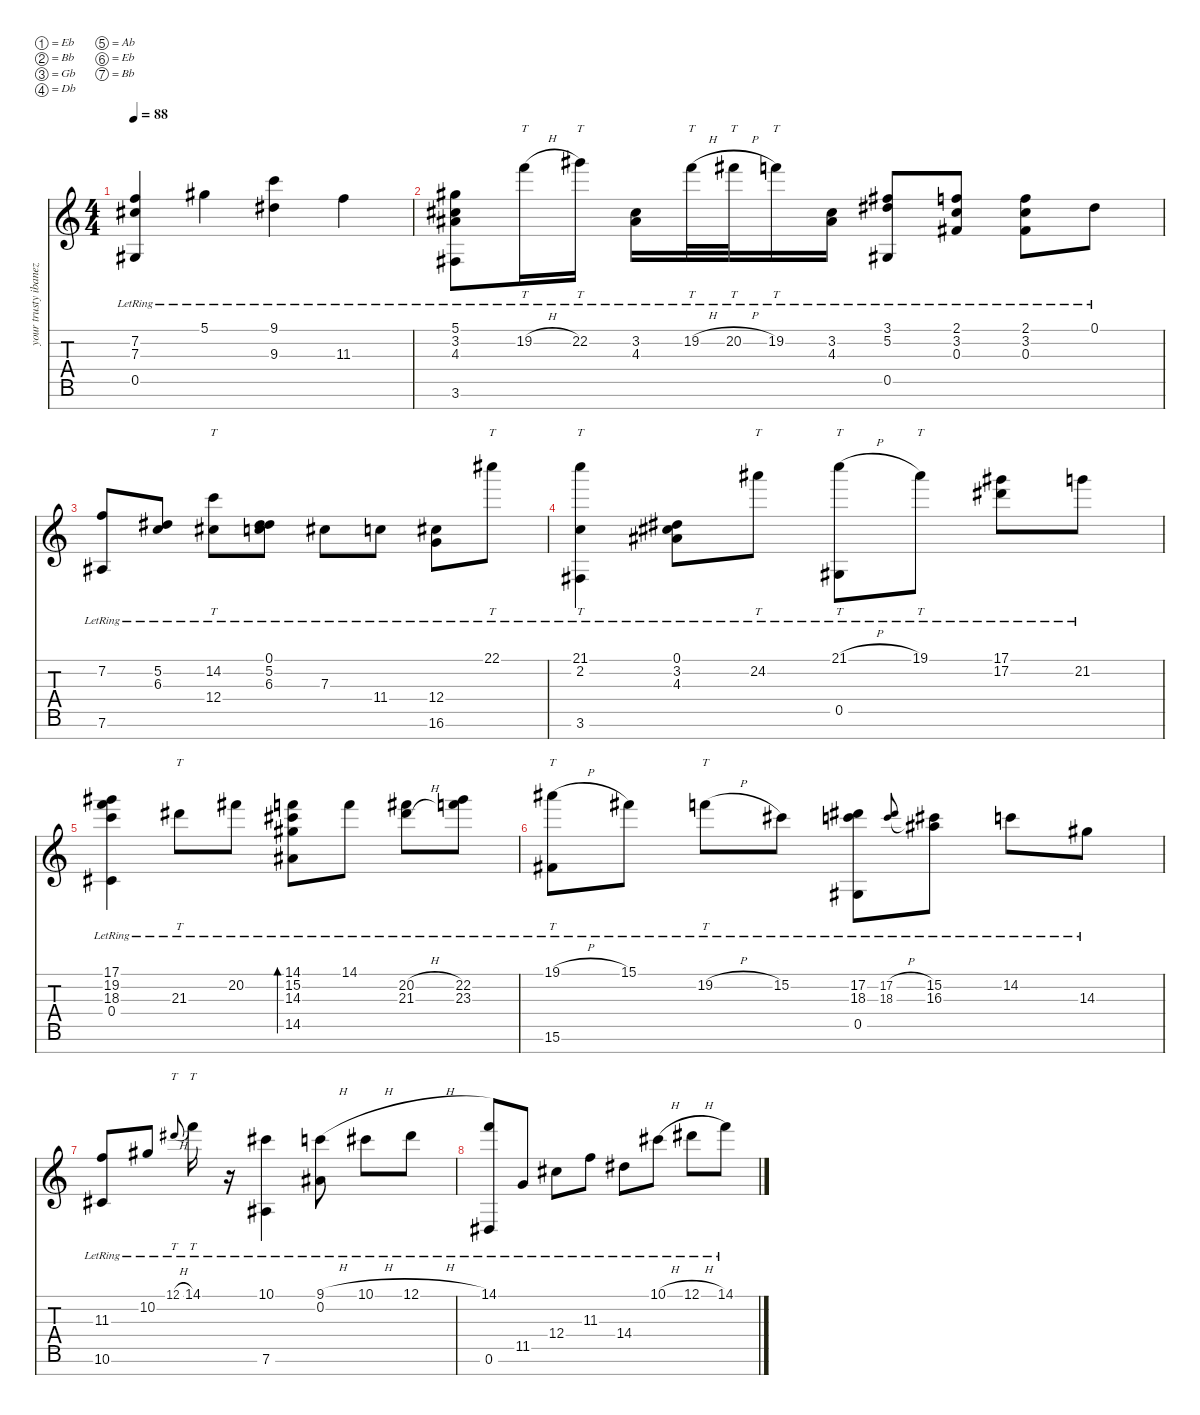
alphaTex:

\defaultSystemsLayout 4
\hideDynamics
\bracketExtendMode nobrackets
\track ("6 string ver." "your trusty ibanez") {instrument electricguitarjazz}
\staff {score tabs}
\tuning (Eb4 Bb3 Gb3 Db3 Ab2 Eb2 Bb1)
\ts (4 4)
\tempo 88
\clef g2
\ks c
(7.2{lr} 7.3{lr acc #} 0.5{lr acc #}).4{dy mf beam Up} 5.1{lr acc #}.4{beam Down} (9.1{lr} 9.3{lr acc #}).4{beam Down} 11.3{lr}.4{beam Down} |
(5.1{lr acc #} 3.2{lr acc #} 4.3{lr acc #} 3.6{lr acc #}).8{beam Down} 19.2{h lr}.16{tt beam Down} 22.2{lr acc #}.16{tt beam Down} (3.2{lr acc #} 4.3{lr acc #}).16{beam Down} 19.2{h lr}.32{tt beam Down} 20.2{h lr acc #}.32{tt beam Down} 19.2{lr}.16{tt beam Down} (3.2{lr acc #} 4.3{lr acc #}).16{beam Down} (3.1{lr acc #} 5.2{lr acc #} 0.5{lr acc #}).8{beam Up} (2.1{lr} 3.2{lr acc #} 0.3{lr acc #}).8{beam Up} (2.1{lr} 3.2{lr acc #} 0.3{lr acc #}).8{beam Down} 0.1{lr acc #}.8{beam Down} |
(7.2{lr} 7.6{lr acc #}).8{beam Up} (5.2{lr acc #} 6.3{lr}).8{beam Up} (14.2{lr} 12.4{lr acc #}).8{tt beam Down} (0.1{lr acc #} 5.2{lr acc #} 6.3{lr}).8{beam Down} 7.3{lr acc #}.8{beam Down} 11.4{lr}.8{beam Down} (12.4{lr acc #} 16.6{lr}).8{beam Down} 22.1{lr acc #}.8{tt beam Down} |
(21.1{lr} 2.2{lr} 3.6{lr acc #}).4{tt beam Down} (0.1{lr acc #} 3.2{lr acc #} 4.3{lr acc #}).8{beam Down} 24.2{lr acc #}.8{tt beam Down} (21.1{h lr} 0.5{lr acc #}).8{tt beam Down} 19.1{lr acc #}.8{tt beam Down} (17.1{lr acc #} 17.2{lr acc #}).8{beam Down} 21.2{lr}.8{beam Down} |
(17.1{lr acc #} 19.2{lr} 18.3{lr} 0.4{lr acc #}).4{beam Down} 21.3{lr acc #}.8{tt beam Down} 20.2{lr acc #}.8{beam Down} (14.1{lr} 15.2{lr acc #} 14.3{lr acc #} 14.5{lr acc #}).8{bd 42 beam Down} 14.1{lr}.8{beam Down} (20.2{h lr acc #} 21.3{h lr acc #}).8{beam Down} (22.2{lr acc #} 23.3{lr}).8{beam Down} |
(19.1{h lr acc #} 15.6{lr acc #}).8{tt beam Down} 15.1{lr acc #}.8{beam Down} 19.2{h lr}.8{tt beam Down} 15.2{lr acc #}.8{beam Down} (17.2{lr acc #} 18.3{lr} 0.5{lr acc #}).8{beam Down} (17.2{h lr acc #} 18.3{h lr}).8{gr onbeat beam Up} (15.2{lr acc #} 16.3{lr acc #}).8{beam Down} 14.2{lr}.8{beam Down} 14.3{lr acc #}.8{beam Down} |
(11.3{lr} 10.6{lr acc #}).8{beam Up} 10.2{lr acc #}.8{beam Up} 12.1{h lr acc #}.8{tt gr onbeat beam Up} 14.1{lr}.16{tt beam Down} r.16{beam Down} (7.6{lr acc #} 10.1{lr acc #}).4{beam Down} (9.1{h lr} 0.2{lr acc #}).8{beam Down} 10.1{h lr acc #}.8{beam Down} 12.1{h lr acc #}.8{beam Down} |
(14.1{lr} 0.6{lr acc #}).8{beam Up} 11.5{lr}.8{beam Up} 12.4{lr acc #}.8{beam Down} 11.3{lr}.8{beam Down} 14.4{lr acc #}.8{beam Down} 10.1{h lr acc #}.8{beam Down} 12.1{h lr acc #}.8{beam Down} 14.1{lr}.8{beam Down}
